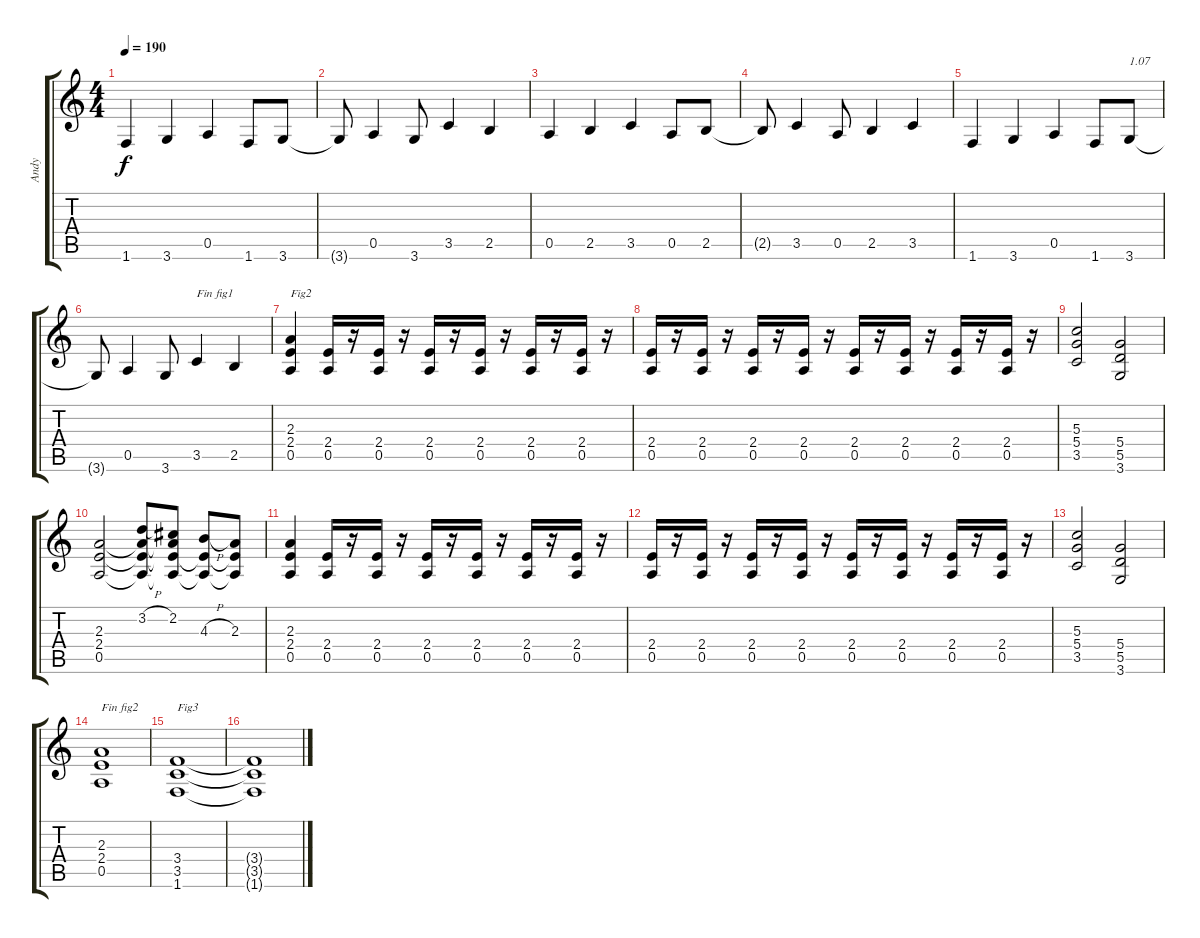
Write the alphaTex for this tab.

\track ("Andy" "Andy") {instrument overdrivenguitar}
\staff {score tabs}
\tuning (E4 B3 G3 D3 A2 E2) {hide}
\ts (4 4)
\tempo 190
\clef g2
\ks c
1.6.4{dy f} 3.6.4 0.5.4 1.6.8 3.6.8 |
3.6{t}.8 0.5.4 3.6.8 3.5.4 2.5.4 |
0.5.4 2.5.4 3.5.4 0.5.8 2.5.8 |
2.5{t}.8 3.5.4 0.5.8 2.5.4 3.5.4 |
1.6.4 3.6.4 0.5.4 1.6.8 3.6.8{txt "1.07"} |
3.6{t}.8 0.5.4 3.6.8 3.5.4{txt "Fin fig1"} 2.5.4 |
(2.3 2.4 0.5).4{txt "Fig2"} (2.4 0.5).16 r.16 (2.4 0.5).16 r.16 (2.4 0.5).16 r.16 (2.4 0.5).16 r.16 (2.4 0.5).16 r.16 (2.4 0.5).16 r.16 |
(2.4 0.5).16 r.16 (2.4 0.5).16 r.16 (2.4 0.5).16 r.16 (2.4 0.5).16 r.16 (2.4 0.5).16 r.16 (2.4 0.5).16 r.16 (2.4 0.5).16 r.16 (2.4 0.5).16 r.16 |
(5.3 5.4 3.5).2 (5.4 5.5 3.6).2 |
(2.3 2.4 0.5).2 (3.2{h} 2.3{t} 2.4{t} 0.5{t}).8 (2.2 2.3{t} 2.4{t} 0.5{t}).8 (4.3{h} 2.4{t} 0.5{t}).8 (2.3 2.4{t} 0.5{t}).8 |
(2.3 2.4 0.5).4 (2.4 0.5).16 r.16 (2.4 0.5).16 r.16 (2.4 0.5).16 r.16 (2.4 0.5).16 r.16 (2.4 0.5).16 r.16 (2.4 0.5).16 r.16 |
(2.4 0.5).16 r.16 (2.4 0.5).16 r.16 (2.4 0.5).16 r.16 (2.4 0.5).16 r.16 (2.4 0.5).16 r.16 (2.4 0.5).16 r.16 (2.4 0.5).16 r.16 (2.4 0.5).16 r.16 |
(5.3 5.4 3.5).2 (5.4 5.5 3.6).2 |
(2.3 2.4 0.5).1{txt "Fin fig2"} |
(3.4 3.5 1.6).1{txt "Fig3"} |
(3.4{t} 3.5{t} 1.6{t}).1
